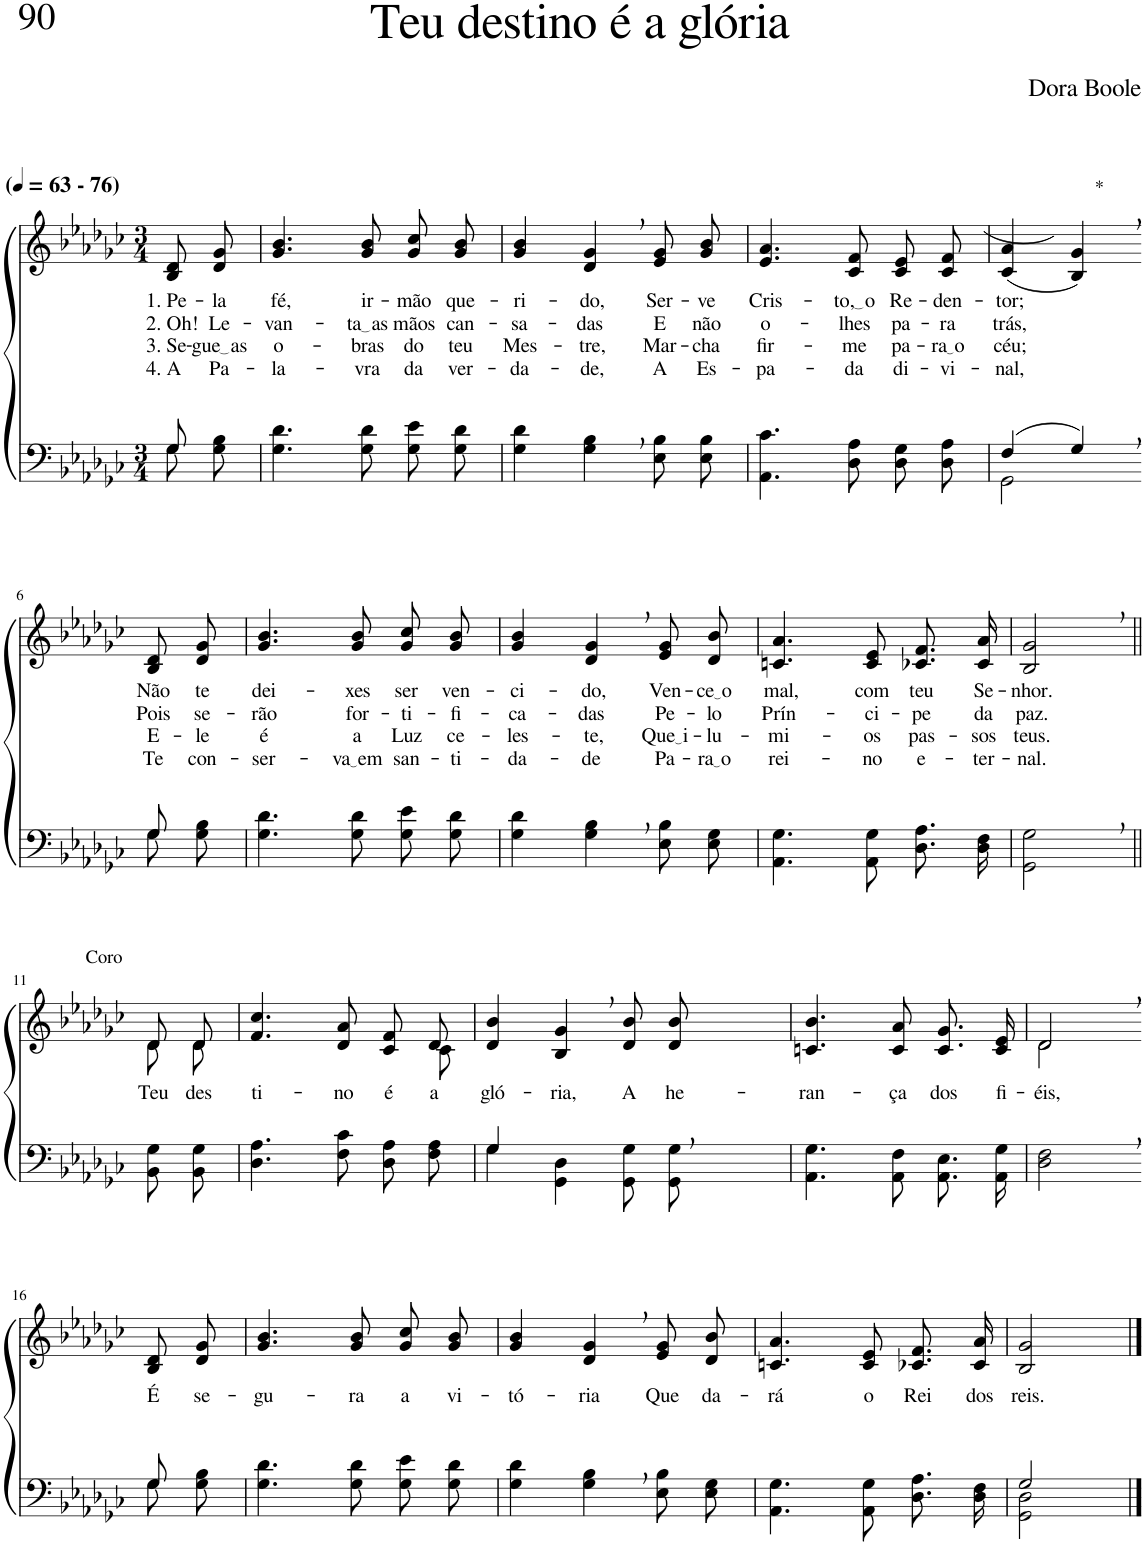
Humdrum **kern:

**kern	**kern	**text	**text	**text	**text
*part2	*part1	*part1	*part1	*part1	*part1
*staff2	*staff1	*staff1	*staff1	*staff1	*staff1
*I"Parte III e IV	*I"Parte I e II	*	*	*	*
*clefF4	*clefG2	*	*	*	*
*Trd-1c-2	*Trd-1c-2	*	*	*	*
*k[b-e-a-d-g-c-]	*k[b-e-a-d-g-c-]	*	*	*	*
*M3/4	*M3/4	*	*	*	*
*MM63	*MM63	*	*	*	*
=1	=1	=1	=1	=1	=1
*^	*	*	*	*	*
!	!	!LO:TX:a:B:t=(	!	!	!	!
!	!	!LO:TX:a:B:t=- 76)	!	!	!	!
!	!	!	!LO:LY:b	!LO:LY:b	!LO:LY:b	!LO:LY:b
8G-\L	8G-/	8B-/ 8d-/L	1. Pe-	2. Oh!	3. Se-	4. A
!	!	!	!LO:LY:b	!LO:LY:b	!LO:LY:b	!LO:LY:b
8G-\ 8B-\J	8ryy	8d-/ 8g-/J	-la	Le-	gue as	Pa-
=2	=2	=2	=2	=2	=2	=2
!	!	!	!LO:LY:b	!LO:LY:b	!LO:LY:b	!LO:LY:b
*v	*v	*	*	*	*	*
4.G-\ 4.d-\	4.g-/ 4.b-/	fé,	-van-	o-	-la-
!	!	!LO:LY:b	!LO:LY:b	!LO:LY:b	!LO:LY:b
8G-\ 8d-\	8g-/ 8b-/	ir-	ta as	-bras	-vra
!	!	!LO:LY:b	!LO:LY:b	!LO:LY:b	!LO:LY:b
8G-\ 8e-\L	8g-/ 8cc-/L	-mão	mãos	do	da
!	!	!LO:LY:b	!LO:LY:b	!LO:LY:b	!LO:LY:b
8G-\ 8d-\J	8g-/ 8b-/J	que-	can-	teu	ver-
=3	=3	=3	=3	=3	=3
!	!	!LO:LY:b	!LO:LY:b	!LO:LY:b	!LO:LY:b
4G-\ 4d-\	4g-/ 4b-/	-ri-	-sa-	Mes-	-da-
!	!	!LO:LY:b	!LO:LY:b	!LO:LY:b	!LO:LY:b
4G-\, 4B-\,	4d-/, 4g-/,	-do,	-das	-tre,	-de,
!	!	!LO:LY:b	!LO:LY:b	!LO:LY:b	!LO:LY:b
8E-\ 8B-\L	8e-/ 8g-/L	Ser-	E	Mar-	A
!	!	!LO:LY:b	!LO:LY:b	!LO:LY:b	!LO:LY:b
8E-\ 8B-\J	8g-/ 8b-/J	-ve	não	-cha	Es-
=4	=4	=4	=4	=4	=4
!	!	!LO:LY:b	!LO:LY:b	!LO:LY:b	!LO:LY:b
4.AA-\ 4.c-\	4.e-/ 4.a-/	Cris-	o-	fir-	-pa-
!	!	!LO:LY:b	!LO:LY:b	!LO:LY:b	!LO:LY:b
8D-\ 8A-\	8c-/ 8f/	to, o	-lhes	-me	-da
!	!	!LO:LY:b	!LO:LY:b	!LO:LY:b	!LO:LY:b
8D-\ 8G-\L	8c-/ 8e-/L	Re-	pa-	pa-	di-
!	!	!LO:LY:b	!LO:LY:b	!LO:LY:b	!LO:LY:b
8D-\ 8A-\J	8c-/ 8f/J	-den-	-ra	ra o	-vi-
=5	=5	=5	=5	=5	=5
*^	*	*	*	*	*
!	!	!	!LO:LY:b	!LO:LY:b	!LO:LY:b	!LO:LY:b
(4F/	2GG-\	((4c-/ 4a-/	-tor;	trás,	céu;	-nal,
!	!	!LO:TX:a:t=*	!	!	!	!
4G-,/)	.	4B-/, 4g-/,))	.	.	.	.
!!LO:LB:g=z
=6-	=6-	=6-	=6-	=6-	=6-	=6-
!	!	!	!LO:LY:b	!LO:LY:b	!LO:LY:b	!LO:LY:b
8G-\L	8G-/	8B-/ 8d-/L	Não	Pois	E-	Te
!	!	!	!LO:LY:b	!LO:LY:b	!LO:LY:b	!LO:LY:b
8G-\ 8B-\J	8ryy	8d-/ 8g-/J	te	se-	-le	con-
=7	=7	=7	=7	=7	=7	=7
!	!	!	!LO:LY:b	!LO:LY:b	!LO:LY:b	!LO:LY:b
*v	*v	*	*	*	*	*
4.G-\ 4.d-\	4.g-/ 4.b-/	dei-	-rão	é	-ser-
!	!	!LO:LY:b	!LO:LY:b	!LO:LY:b	!LO:LY:b
8G-\ 8d-\	8g-/ 8b-/	-xes	for-	a	va em
!	!	!LO:LY:b	!LO:LY:b	!LO:LY:b	!LO:LY:b
8G-\ 8e-\L	8g-/ 8cc-/L	ser	-ti-	Luz	san-
!	!	!LO:LY:b	!LO:LY:b	!LO:LY:b	!LO:LY:b
8G-\ 8d-\J	8g-/ 8b-/J	ven-	-fi-	ce-	-ti-
=8	=8	=8	=8	=8	=8
!	!	!LO:LY:b	!LO:LY:b	!LO:LY:b	!LO:LY:b
4G-\ 4d-\	4g-/ 4b-/	-ci-	-ca-	-les-	-da-
!	!	!LO:LY:b	!LO:LY:b	!LO:LY:b	!LO:LY:b
4G-\, 4B-\,	4d-/, 4g-/,	-do,	-das	-te,	-de
!	!	!LO:LY:b	!LO:LY:b	!LO:LY:b	!LO:LY:b
8E-\ 8B-\L	8e-/ 8g-/L	Ven-	Pe-	Que i	Pa-
!	!	!LO:LY:b	!LO:LY:b	!LO:LY:b	!LO:LY:b
8E-\ 8G-\J	8d-/ 8b-/J	ce o	-lo	-lu-	ra o
=9	=9	=9	=9	=9	=9
!	!	!LO:LY:b	!LO:LY:b	!LO:LY:b	!LO:LY:b
4.AA-\ 4.G-\	4.cn/ 4.a-/	mal,	-Prín-	-mi-	rei-
!	!	!LO:LY:b	!LO:LY:b	!LO:LY:b	!LO:LY:b
8AA-\ 8G-\	8c/ 8e-/	com	-ci-	-os	-no
!	!	!LO:LY:b	!LO:LY:b	!LO:LY:b	!LO:LY:b
8.D-\ 8.A-\L	8.c-X/ 8.f/L	teu	-pe	pas-	e-
!	!	!LO:LY:b	!LO:LY:b	!LO:LY:b	!LO:LY:b
16D-\ 16F\Jk	16c-/ 16a-/Jk	Se-	da	-sos	-ter-
=10	=10	=10	=10	=10	=10
!	!	!LO:LY:b	!LO:LY:b	!LO:LY:b	!LO:LY:b
2GG-\, 2G-\,	2B-/, 2g-/,	-nhor.	paz.	teus.	-nal.
!!LO:LB:g=z
=11||	=11||	=11||	=11||	=11||	=11||
*	*^	*	*	*	*
!	!LO:TX:a:t=Coro	!	!	!	!	!
!	!	!	!LO:LY:b	!	!	!
8BB-\ 8G-\L	8d-/L	8d-\L	Teu	.	.	.
!	!	!	!LO:LY:b	!	!	!
8BB-\ 8G-\J	8d-/J	8d-\J	des-	.	.	.
=12	=12	=12	=12	=12	=12	=12
!	!	!	!LO:LY:b	!	!	!
4.D-\ 4.A-\	4.f/ 4.cc-/	8ryy	-ti-	.	.	.
!	!	!	!LO:LY:b	!	!	!
*	*v	*v	*	*	*	*
8F\ 8c-\	8d-/ 8a-/	-no	.	.	.
!	!	!LO:LY:b	!	!	!
8D-\ 8A-\L	8c-/ 8f/L	é	.	.	.
*	*^	*	*	*	*
!	!	!	!LO:LY:b	!	!	!
8F\ 8A-\J	8d-/J	8c-\	a	.	.	.
=13	=13	=13	=13	=13	=13	=13
*^	*	*	*	*	*	*
!	!	!	!	!LO:LY:b	!	!	!
*	*	*v	*v	*	*	*	*
4G-/	4G-\	4d-/ 4b-/	gló-	.	.	.
!	!	!	!LO:LY:b	!	!	!
2ryy	4GG-\ 4D-\	4B-/, 4g-/,	-ria,	.	.	.
!	!	!	!LO:LY:b	!	!	!
.	8GG-/ 8G-/L	8d-/ 8b-/L	A	.	.	.
!	!	!	!LO:LY:b	!	!	!
.	8GG-/ 8G-/J	8d-/ 8b-/J	he-	.	.	.
=14	=14	=14	=14	=14	=14	=14
!	!	!	!LO:LY:b	!	!	!
*v	*v	*	*	*	*	*
4.AA-\ 4.G-\	4.cn/ 4.b-/	-ran-	.	.	.
!	!	!LO:LY:b	!	!	!
8AA-\ 8F\	8c/ 8a-/	-ça	.	.	.
!	!	!LO:LY:b	!	!	!
8.AA-\ 8.E-\L	8.c/ 8.g-/L	dos	.	.	.
!	!	!LO:LY:b	!	!	!
16AA-\ 16G-\Jk	16c/ 16e-/Jk	fi-	.	.	.
=15	=15	=15	=15	=15	=15
!	!	!LO:LY:b	!	!	!
*	*^	*	*	*	*
2D-\, 2F\,	2d-,\	2d-/	-éis,	.	.	.
!!LO:LB:g=z
=16-	=16-	=16-	=16-	=16-	=16-	=16-
*^	*	*	*	*	*	*
!	!	!	!	!LO:LY:b	!	!	!
*	*	*v	*v	*	*	*	*
8G-\L	8G-/	8B-/ 8d-/L	É	.	.	.
!	!	!	!LO:LY:b	!	!	!
8G-\ 8B-\J	8ryy	8d-/ 8g-/J	se-	.	.	.
=17	=17	=17	=17	=17	=17	=17
!	!	!	!LO:LY:b	!	!	!
*v	*v	*	*	*	*	*
4.G-\ 4.d-\	4.g-/ 4.b-/	-gu-	.	.	.
!	!	!LO:LY:b	!	!	!
8G-\ 8d-\	8g-/ 8b-/	-ra	.	.	.
!	!	!LO:LY:b	!	!	!
8G-\ 8e-\L	8g-/ 8cc-/L	a	.	.	.
!	!	!LO:LY:b	!	!	!
8G-\ 8d-\J	8g-/ 8b-/J	vi-	.	.	.
=18	=18	=18	=18	=18	=18
!	!	!LO:LY:b	!	!	!
4G-\ 4d-\	4g-/ 4b-/	-tó-	.	.	.
!	!	!LO:LY:b	!	!	!
4G-\, 4B-\,	4d-/, 4g-/,	-ria	.	.	.
!	!	!LO:LY:b	!	!	!
8E-\ 8B-\L	8e-/ 8g-/L	Que	.	.	.
!	!	!LO:LY:b	!	!	!
8E-\ 8G-\J	8d-/ 8b-/J	da-	.	.	.
=19	=19	=19	=19	=19	=19
!	!	!LO:LY:b	!	!	!
4.AA-\ 4.G-\	4.cn/ 4.a-/	-rá	.	.	.
!	!	!LO:LY:b	!	!	!
8AA-\ 8G-\	8c/ 8e-/	o	.	.	.
!	!	!LO:LY:b	!	!	!
8.D-\ 8.A-\L	8.c-X/ 8.f/L	Rei	.	.	.
!	!	!LO:LY:b	!	!	!
16D-\ 16F\Jk	16c-/ 16a-/Jk	dos	.	.	.
=20	=20	=20	=20	=20	=20
*^	*	*	*	*	*
!	!	!	!LO:LY:b	!	!	!
2G-/	2GG-\ 2D-\	2B-/ 2g-/	reis.	.	.	.
*v	*v	*	*	*	*	*
==	==	==	==	==	==
*-	*-	*-	*-	*-	*-
